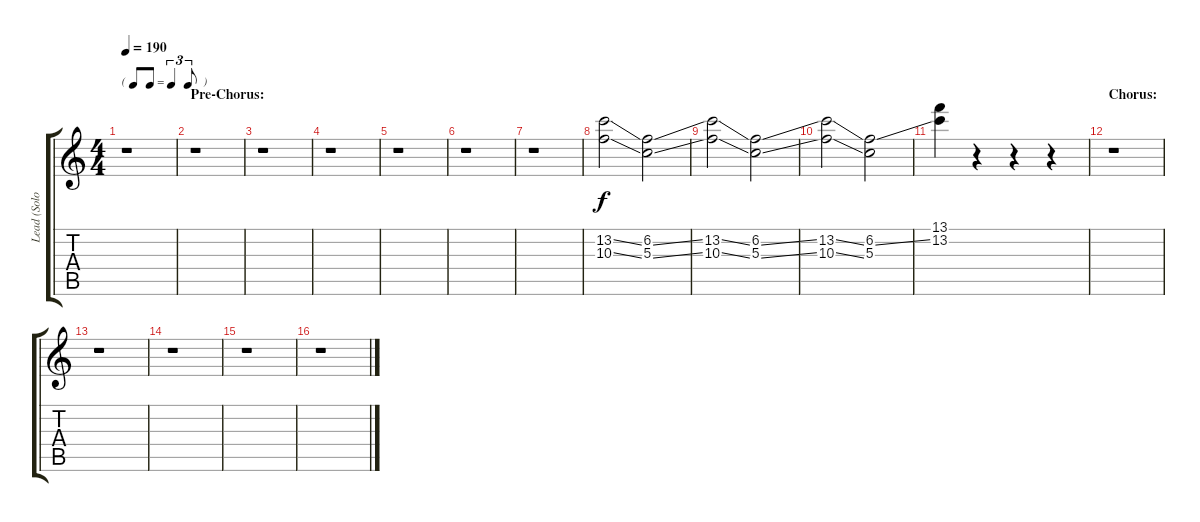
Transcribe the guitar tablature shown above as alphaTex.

\track ("Lead (Solo 1 + Fills)" "Lead (Solo") {instrument distortionguitar}
\staff {score tabs}
\tuning (E4 B3 G3 D3 A2 E2) {hide}
\ts (4 4)
\tf triplet8th
\tempo 190
\clef g2
\ks c
r.1{dy f} |
\section ("" "Pre-Chorus:")
r.1 |
r.1 |
r.1 |
r.1 |
r.1 |
r.1 |
(13.2{ss} 10.3{ss}).2 (6.2{ss} 5.3{ss}).2 |
(13.2{ss} 10.3{ss}).2 (6.2{ss} 5.3{ss}).2 |
(13.2{ss} 10.3{ss}).2 (6.2{ss} 5.3).2 |
(13.1 13.2).4 r.4 r.4 r.4 |
\section ("" "Chorus:")
r.1 |
r.1 |
r.1 |
r.1 |
r.1
